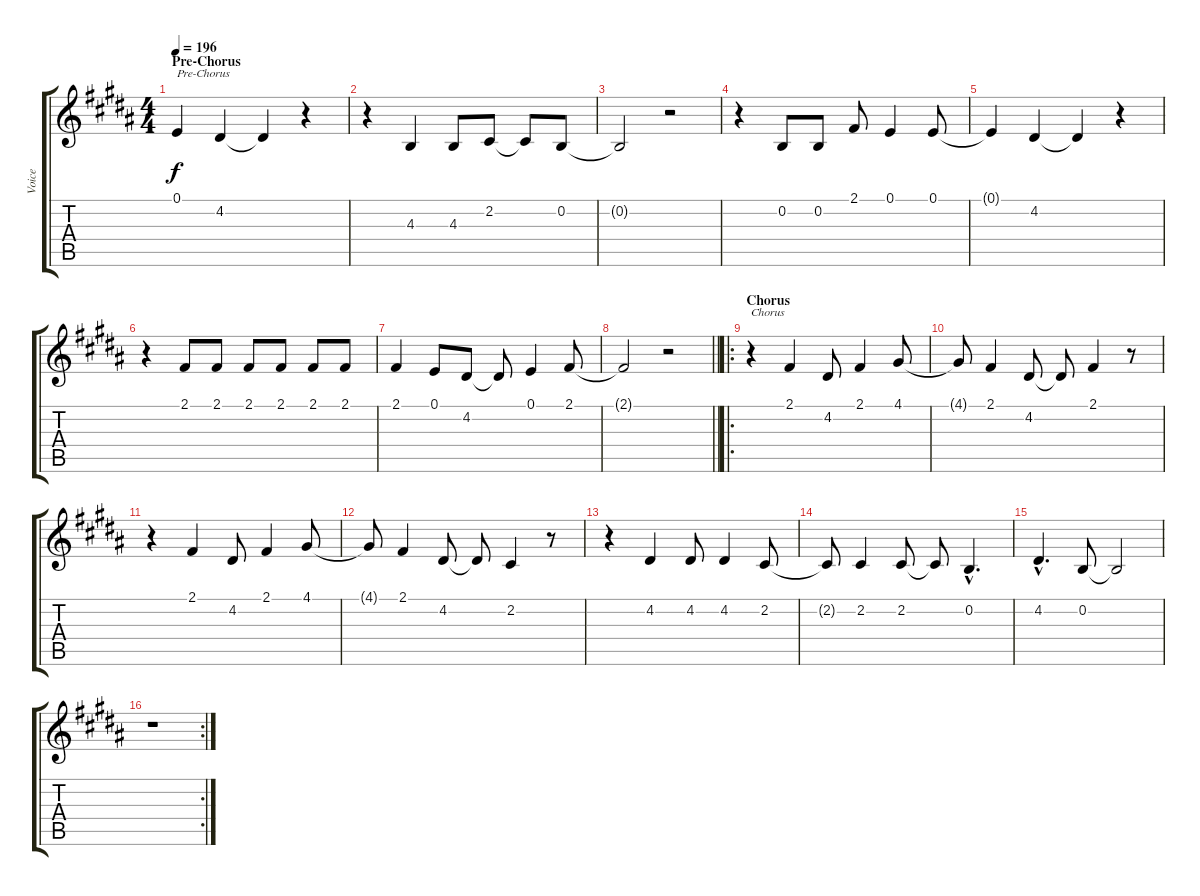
\track ("Voice" "Voice") {instrument lead1square}
\staff {score tabs}
\tuning (E4 B3 G3 D3 A2 E2) {hide}
\ts (4 4)
\section ("" "Pre-Chorus")
\tempo 196
\clef g2
\ks b
0.1{t}.4{txt "Pre-Chorus" dy f} 4.2.4 4.2{t}.4 r.4 |
r.4 4.3.4 4.3.8 2.2.8 2.2{t}.8 0.2.8 |
0.2{t}.2 r.2 |
r.4 0.2.8 0.2.8 2.1.8 0.1.4 0.1.8 |
0.1{t}.4 4.2.4 4.2{t}.4 r.4 |
r.4 2.1.8 2.1.8 2.1.8 2.1.8 2.1.8 2.1.8 |
2.1.4 0.1.8 4.2.8 4.2{t}.8 0.1.4 2.1.8 |
\barLineRight lightlight
2.1{t}.2 r.2 |
\ro
\section ("" "Chorus")
r.4{txt "Chorus"} 2.1.4 4.2.8 2.1.4 4.1.8 |
4.1{t}.8 2.1.4 4.2.8 4.2{t}.8 2.1.4 r.8 |
r.4 2.1.4 4.2.8 2.1.4 4.1.8 |
4.1{t}.8 2.1.4 4.2.8 4.2{t}.8 2.2.4 r.8 |
r.4 4.2.4 4.2.8 4.2.4 2.2.8 |
2.2{t}.8 2.2.4 2.2.8 2.2{t}.8 0.2{hac}.4{d} |
4.2{hac}.4{d} 0.2.8 0.2{t}.2 |
\rc 2
r.1
